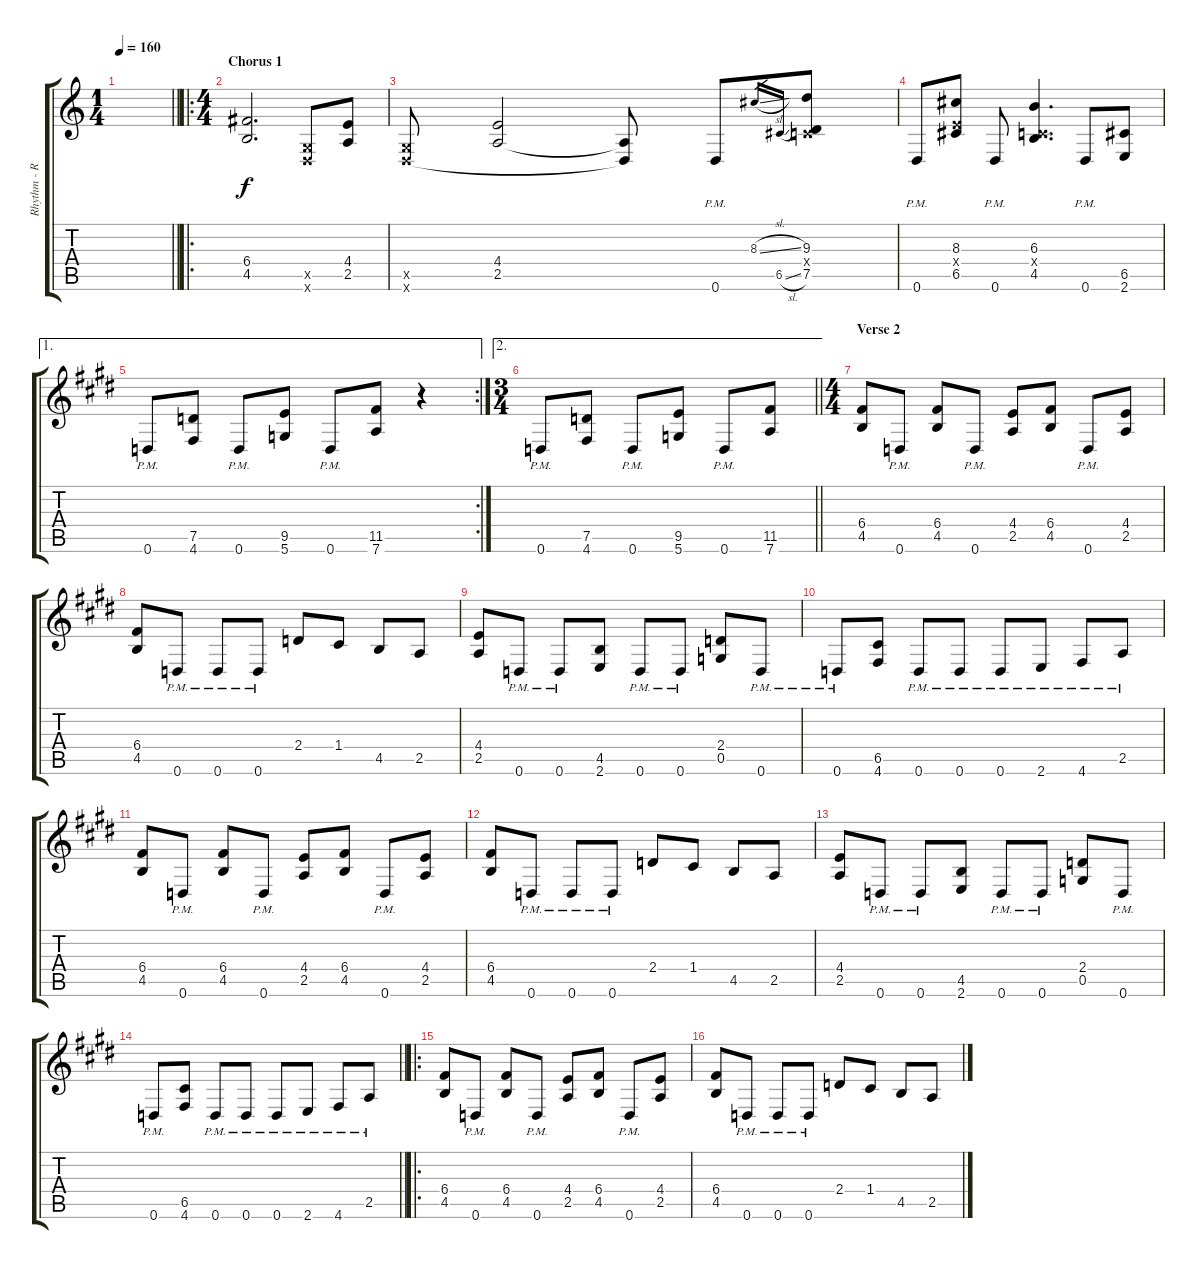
\track ("Rhythm - Right" "Rhythm - R") {instrument distortionguitar}
\staff {score tabs}
\tuning (D4 A3 F3 C3 G2 D2) {hide}
\ts (1 4)
\tempo 160
\clef g2
\barLineRight lightlight
\ks c
|
\ro
\ts (4 4)
\section ("" "Chorus 1")
(6.4 4.5).2{d} (0.5{x} 0.6{x}).8 (4.4 2.5).8 |
(0.5{x} 0.6{x}).8 (4.4 2.5).2 (2.5{t} 0.6{t}).8 0.6{pm}.8 8.3{sl}.16{gr} 6.5{sl}.16{gr} (9.3 0.4{x} 7.5).8 |
0.6{pm}.8 (8.3 4.4{x} 6.5).8 0.6{pm}.8 (6.3 0.4{x} 4.5).4{d} 0.6{pm}.8 (6.5 2.6).8 |
\ae 1
\rc 2
\ks e
0.6{pm}.8 (7.5 4.6).8 0.6{pm}.8 (9.5 5.6).8 0.6{pm}.8 (11.5 7.6).8 r.4 |
\ae 2
\ts (3 4)
\barLineRight lightlight
0.6{pm}.8 (7.5 4.6).8 0.6{pm}.8 (9.5 5.6).8 0.6{pm}.8 (11.5 7.6).8 |
\ts (4 4)
\section ("" "Verse 2")
(6.4 4.5).8 0.6{pm}.8 (6.4 4.5).8 0.6{pm}.8 (4.4 2.5).8 (6.4 4.5).8 0.6{pm}.8 (4.4 2.5).8 |
(6.4 4.5).8 0.6{pm}.8 0.6{pm}.8 0.6{pm}.8 2.4.8 1.4.8 4.5.8 2.5.8 |
(4.4 2.5).8 0.6{pm}.8 0.6{pm}.8 (4.5 2.6).8 0.6{pm}.8 0.6{pm}.8 (2.4 0.5).8 0.6{pm}.8 |
0.6{pm}.8 (6.5 4.6).8 0.6{pm}.8 0.6{pm}.8 0.6{pm}.8 2.6{pm}.8 4.6{pm}.8 2.5{pm}.8 |
(6.4 4.5).8 0.6{pm}.8 (6.4 4.5).8 0.6{pm}.8 (4.4 2.5).8 (6.4 4.5).8 0.6{pm}.8 (4.4 2.5).8 |
(6.4 4.5).8 0.6{pm}.8 0.6{pm}.8 0.6{pm}.8 2.4.8 1.4.8 4.5.8 2.5.8 |
(4.4 2.5).8 0.6{pm}.8 0.6{pm}.8 (4.5 2.6).8 0.6{pm}.8 0.6{pm}.8 (2.4 0.5).8 0.6{pm}.8 |
\barLineRight lightlight
0.6{pm}.8 (6.5 4.6).8 0.6{pm}.8 0.6{pm}.8 0.6{pm}.8 2.6{pm}.8 4.6{pm}.8 2.5{pm}.8 |
\ro
(6.4 4.5).8 0.6{pm}.8 (6.4 4.5).8 0.6{pm}.8 (4.4 2.5).8 (6.4 4.5).8 0.6{pm}.8 (4.4 2.5).8 |
(6.4 4.5).8 0.6{pm}.8 0.6{pm}.8 0.6{pm}.8 2.4.8 1.4.8 4.5.8 2.5.8
